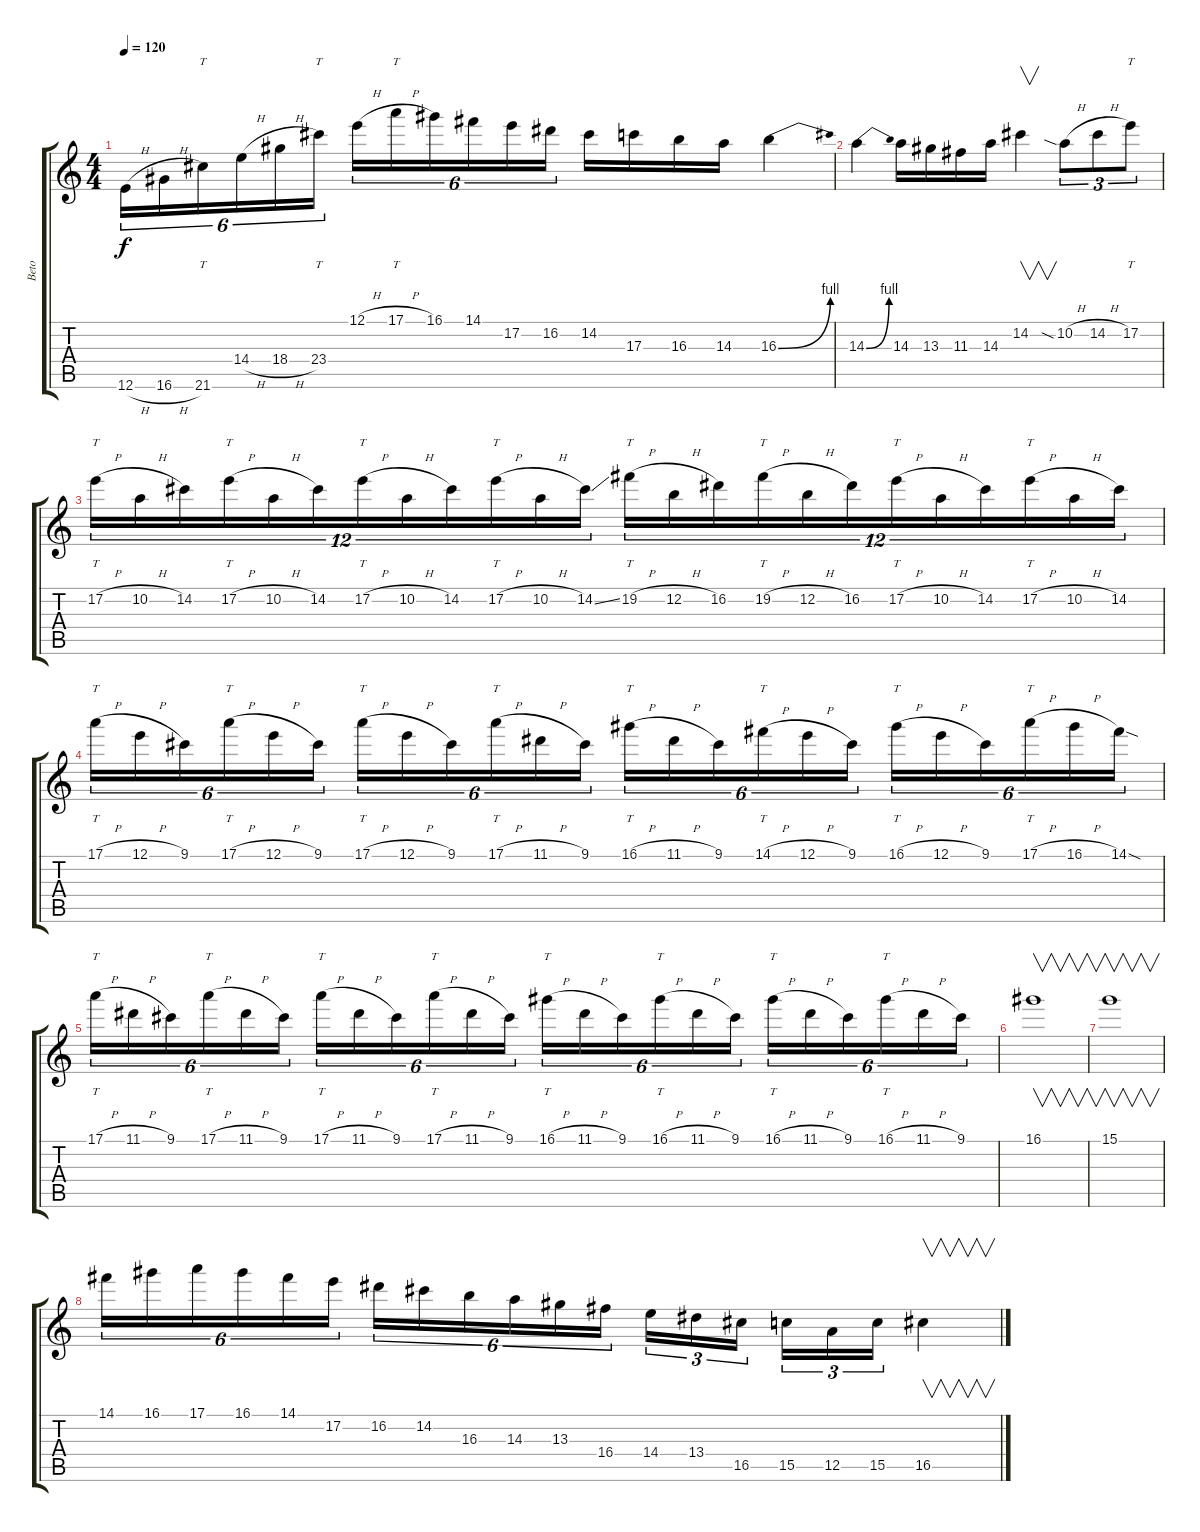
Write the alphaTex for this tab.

\track ("Beto" "Beto") {instrument overdrivenguitar}
\staff {score tabs}
\tuning (E4 B3 G3 D3 A2 E2) {hide}
\ts (4 4)
\tempo 120
\clef g2
\ks c
12.6{h}.16{tu (6 4) dy f} 16.6{h}.16{tu (6 4)} 21.6.16{tt tu (6 4)} 14.4{h}.16{tu (6 4)} 18.4{h}.16{tu (6 4)} 23.4.16{tt tu (6 4)} 12.1{h}.16{tu (6 4)} 17.1{h}.16{tt tu (6 4)} 16.1.16{tu (6 4)} 14.1.16{tu (6 4)} 17.2.16{tu (6 4)} 16.2.16{tu (6 4)} 14.2.16 17.3.16 16.3.16 14.3.16 16.3{be (bend 0 0 60 4)}.4 |
14.3{be (bend 0 0 60 4)}.4 14.3.16 13.3.16 11.3.16 14.3.16 14.2.4{v} 10.2{sia h}.8{tu (3 2)} 14.2{h}.8{tu (3 2)} 17.2.8{tt tu (3 2)} |
17.2{h}.16{tt tu (12 8)} 10.2{h}.16{tu (12 8)} 14.2.16{tu (12 8)} 17.2{h}.16{tt tu (12 8)} 10.2{h}.16{tu (12 8)} 14.2.16{tu (12 8)} 17.2{h}.16{tt tu (12 8)} 10.2{h}.16{tu (12 8)} 14.2.16{tu (12 8)} 17.2{h}.16{tt tu (12 8)} 10.2{h}.16{tu (12 8)} 14.2{ss}.16{tu (12 8)} 19.2{h}.16{tt tu (12 8)} 12.2{h}.16{tu (12 8)} 16.2.16{tu (12 8)} 19.2{h}.16{tt tu (12 8)} 12.2{h}.16{tu (12 8)} 16.2.16{tu (12 8)} 17.2{h}.16{tt tu (12 8)} 10.2{h}.16{tu (12 8)} 14.2.16{tu (12 8)} 17.2{h}.16{tt tu (12 8)} 10.2{h}.16{tu (12 8)} 14.2.16{tu (12 8)} |
17.1{h}.16{tt tu (6 4)} 12.1{h}.16{tu (6 4)} 9.1.16{tu (6 4)} 17.1{h}.16{tt tu (6 4)} 12.1{h}.16{tu (6 4)} 9.1.16{tu (6 4)} 17.1{h}.16{tt tu (6 4)} 12.1{h}.16{tu (6 4)} 9.1.16{tu (6 4)} 17.1{h}.16{tt tu (6 4)} 11.1{h}.16{tu (6 4)} 9.1.16{tu (6 4)} 16.1{h}.16{tt tu (6 4)} 11.1{h}.16{tu (6 4)} 9.1.16{tu (6 4)} 14.1{h}.16{tt tu (6 4)} 12.1{h}.16{tu (6 4)} 9.1.16{tu (6 4)} 16.1{h}.16{tt tu (6 4)} 12.1{h}.16{tu (6 4)} 9.1.16{tu (6 4)} 17.1{h}.16{tt tu (6 4)} 16.1{h}.16{tu (6 4)} 14.1{sod}.16{tu (6 4)} |
17.1{h}.16{tt tu (6 4)} 11.1{h}.16{tu (6 4)} 9.1.16{tu (6 4)} 17.1{h}.16{tt tu (6 4)} 11.1{h}.16{tu (6 4)} 9.1.16{tu (6 4)} 17.1{h}.16{tt tu (6 4)} 11.1{h}.16{tu (6 4)} 9.1.16{tu (6 4)} 17.1{h}.16{tt tu (6 4)} 11.1{h}.16{tu (6 4)} 9.1.16{tu (6 4)} 16.1{h}.16{tt tu (6 4)} 11.1{h}.16{tu (6 4)} 9.1.16{tu (6 4)} 16.1{h}.16{tt tu (6 4)} 11.1{h}.16{tu (6 4)} 9.1.16{tu (6 4)} 16.1{h}.16{tt tu (6 4)} 11.1{h}.16{tu (6 4)} 9.1.16{tu (6 4)} 16.1{h}.16{tt tu (6 4)} 11.1{h}.16{tu (6 4)} 9.1.16{tu (6 4)} |
16.1.1{v} |
15.1.1{v} |
14.1.16{tu (6 4)} 16.1.16{tu (6 4)} 17.1.16{tu (6 4)} 16.1.16{tu (6 4)} 14.1.16{tu (6 4)} 17.2.16{tu (6 4)} 16.2.16{tu (6 4)} 14.2.16{tu (6 4)} 16.3.16{tu (6 4)} 14.3.16{tu (6 4)} 13.3.16{tu (6 4)} 16.4.16{tu (6 4)} 14.4.16{tu (3 2)} 13.4.16{tu (3 2)} 16.5.16{tu (3 2)} 15.5.16{tu (3 2)} 12.5.16{tu (3 2)} 15.5.16{tu (3 2)} 16.5.4{v}
